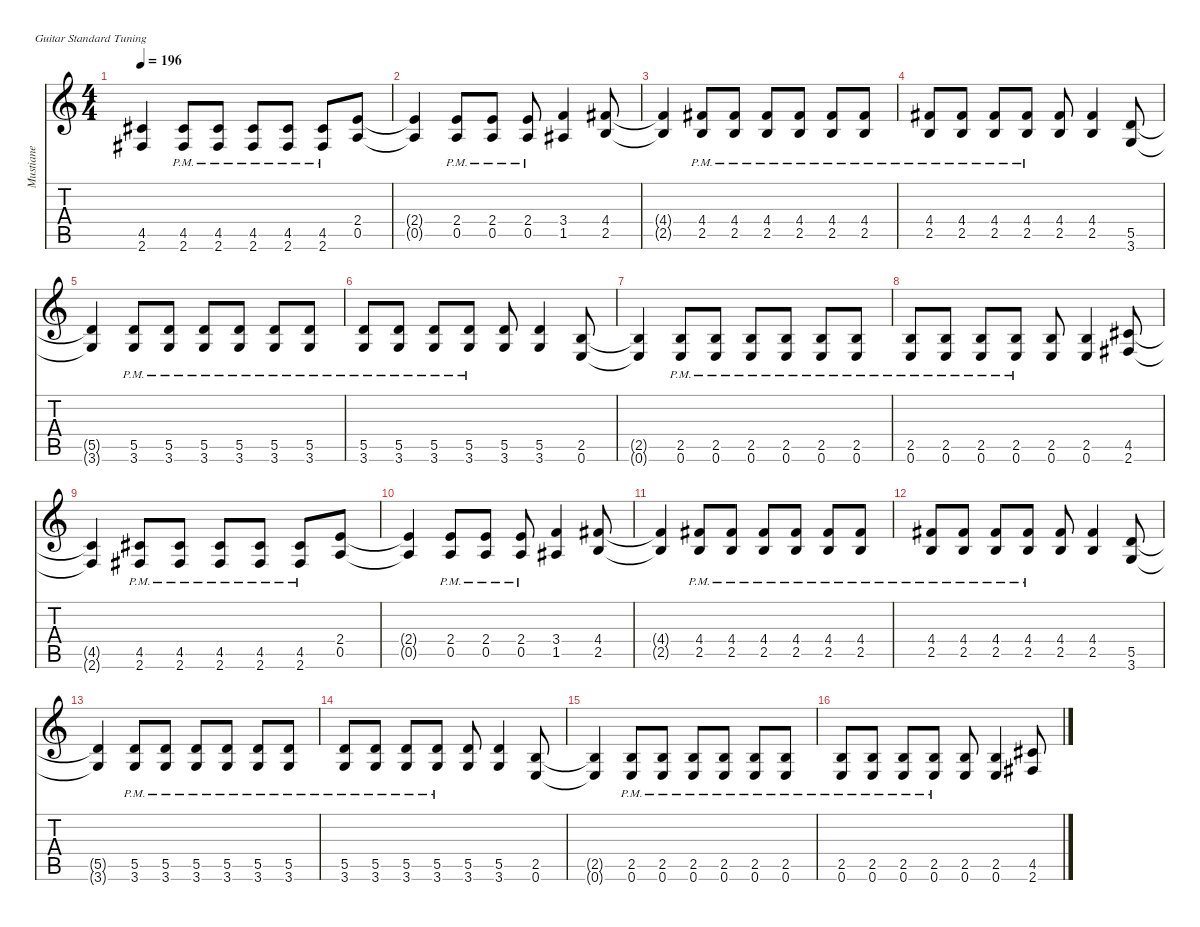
\defaultSystemsLayout 4
\hideDynamics
\bracketExtendMode nobrackets
\firstSystemTrackNameMode fullname
\otherSystemsTrackNameOrientation horizontal
\track ("Mustiane" "dist.guit.") {defaultSystemsLayout 16 instrument distortionguitar}
\staff {score tabs}
\tuning (E4 B3 G3 D3 A2 E2)
\ts (4 4)
\tempo 196
\clef g2
\ks c
(4.5{t acc #} 2.6{t acc #}).4{dy f beam Up} (4.5{pm acc #} 2.6{pm acc #}).8{beam Up} (4.5{pm acc #} 2.6{pm acc #}).8{beam Up} (4.5{pm acc #} 2.6{pm acc #}).8{beam Up} (4.5{pm acc #} 2.6{pm acc #}).8{beam Up} (4.5{pm acc #} 2.6{pm acc #}).8{beam Up} (2.4 0.5).8{beam Up} |
(2.4{t} 0.5{t}).4{beam Up} (2.4{pm} 0.5{pm}).8{beam Up} (2.4{pm} 0.5{pm}).8{beam Up} (2.4{pm} 0.5{pm}).8{beam Up} (3.4 1.5{acc #}).4{beam Up} (4.4{acc #} 2.5).8{beam Up} |
(4.4{t acc #} 2.5{t}).4{beam Up} (4.4{pm acc #} 2.5{pm}).8{beam Up} (4.4{pm acc #} 2.5{pm}).8{beam Up} (4.4{pm acc #} 2.5{pm}).8{beam Up} (4.4{pm acc #} 2.5{pm}).8{beam Up} (4.4{pm acc #} 2.5{pm}).8{beam Up} (4.4{pm acc #} 2.5{pm}).8{beam Up} |
(4.4{pm acc #} 2.5{pm}).8{beam Up} (4.4{pm acc #} 2.5{pm}).8{beam Up} (4.4{pm acc #} 2.5{pm}).8{beam Up} (4.4{pm acc #} 2.5{pm}).8{beam Up} (4.4{acc #} 2.5).8{beam Up} (4.4{acc #} 2.5).4{beam Up} (5.5 3.6).8{beam Up} |
(5.5{t} 3.6{t}).4{beam Up} (5.5{pm} 3.6{pm}).8{beam Up} (5.5{pm} 3.6{pm}).8{beam Up} (5.5{pm} 3.6{pm}).8{beam Up} (5.5{pm} 3.6{pm}).8{beam Up} (5.5{pm} 3.6{pm}).8{beam Up} (5.5{pm} 3.6{pm}).8{beam Up} |
(5.5{pm} 3.6{pm}).8{beam Up} (5.5{pm} 3.6{pm}).8{beam Up} (5.5{pm} 3.6{pm}).8{beam Up} (5.5{pm} 3.6{pm}).8{beam Up} (5.5 3.6).8{beam Up} (5.5 3.6).4{beam Up} (2.5 0.6).8{beam Up} |
(2.5{t} 0.6{t}).4{beam Up} (2.5{pm} 0.6{pm}).8{beam Up} (2.5{pm} 0.6{pm}).8{beam Up} (2.5{pm} 0.6{pm}).8{beam Up} (2.5{pm} 0.6{pm}).8{beam Up} (2.5{pm} 0.6{pm}).8{beam Up} (2.5{pm} 0.6{pm}).8{beam Up} |
(2.5{pm} 0.6{pm}).8{beam Up} (2.5{pm} 0.6{pm}).8{beam Up} (2.5{pm} 0.6{pm}).8{beam Up} (2.5{pm} 0.6{pm}).8{beam Up} (2.5 0.6).8{beam Up} (2.5 0.6).4{beam Up} (4.5{acc #} 2.6{acc #}).8{beam Up} |
(4.5{t acc #} 2.6{t acc #}).4{beam Up} (4.5{pm acc #} 2.6{pm acc #}).8{beam Up} (4.5{pm acc #} 2.6{pm acc #}).8{beam Up} (4.5{pm acc #} 2.6{pm acc #}).8{beam Up} (4.5{pm acc #} 2.6{pm acc #}).8{beam Up} (4.5{pm acc #} 2.6{pm acc #}).8{beam Up} (2.4 0.5).8{beam Up} |
(2.4{t} 0.5{t}).4{beam Up} (2.4{pm} 0.5{pm}).8{beam Up} (2.4{pm} 0.5{pm}).8{beam Up} (2.4{pm} 0.5{pm}).8{beam Up} (3.4 1.5{acc #}).4{beam Up} (4.4{acc #} 2.5).8{beam Up} |
(4.4{t acc #} 2.5{t}).4{beam Up} (4.4{pm acc #} 2.5{pm}).8{beam Up} (4.4{pm acc #} 2.5{pm}).8{beam Up} (4.4{pm acc #} 2.5{pm}).8{beam Up} (4.4{pm acc #} 2.5{pm}).8{beam Up} (4.4{pm acc #} 2.5{pm}).8{beam Up} (4.4{pm acc #} 2.5{pm}).8{beam Up} |
(4.4{pm acc #} 2.5{pm}).8{beam Up} (4.4{pm acc #} 2.5{pm}).8{beam Up} (4.4{pm acc #} 2.5{pm}).8{beam Up} (4.4{pm acc #} 2.5{pm}).8{beam Up} (4.4{acc #} 2.5).8{beam Up} (4.4{acc #} 2.5).4{beam Up} (5.5 3.6).8{beam Up} |
(5.5{t} 3.6{t}).4{beam Up} (5.5{pm} 3.6{pm}).8{beam Up} (5.5{pm} 3.6{pm}).8{beam Up} (5.5{pm} 3.6{pm}).8{beam Up} (5.5{pm} 3.6{pm}).8{beam Up} (5.5{pm} 3.6{pm}).8{beam Up} (5.5{pm} 3.6{pm}).8{beam Up} |
(5.5{pm} 3.6{pm}).8{beam Up} (5.5{pm} 3.6{pm}).8{beam Up} (5.5{pm} 3.6{pm}).8{beam Up} (5.5{pm} 3.6{pm}).8{beam Up} (5.5 3.6).8{beam Up} (5.5 3.6).4{beam Up} (2.5 0.6).8{beam Up} |
(2.5{t} 0.6{t}).4{beam Up} (2.5{pm} 0.6{pm}).8{beam Up} (2.5{pm} 0.6{pm}).8{beam Up} (2.5{pm} 0.6{pm}).8{beam Up} (2.5{pm} 0.6{pm}).8{beam Up} (2.5{pm} 0.6{pm}).8{beam Up} (2.5{pm} 0.6{pm}).8{beam Up} |
(2.5{pm} 0.6{pm}).8{beam Up} (2.5{pm} 0.6{pm}).8{beam Up} (2.5{pm} 0.6{pm}).8{beam Up} (2.5{pm} 0.6{pm}).8{beam Up} (2.5 0.6).8{beam Up} (2.5 0.6).4{beam Up} (4.5{acc #} 2.6{acc #}).8{beam Up}
